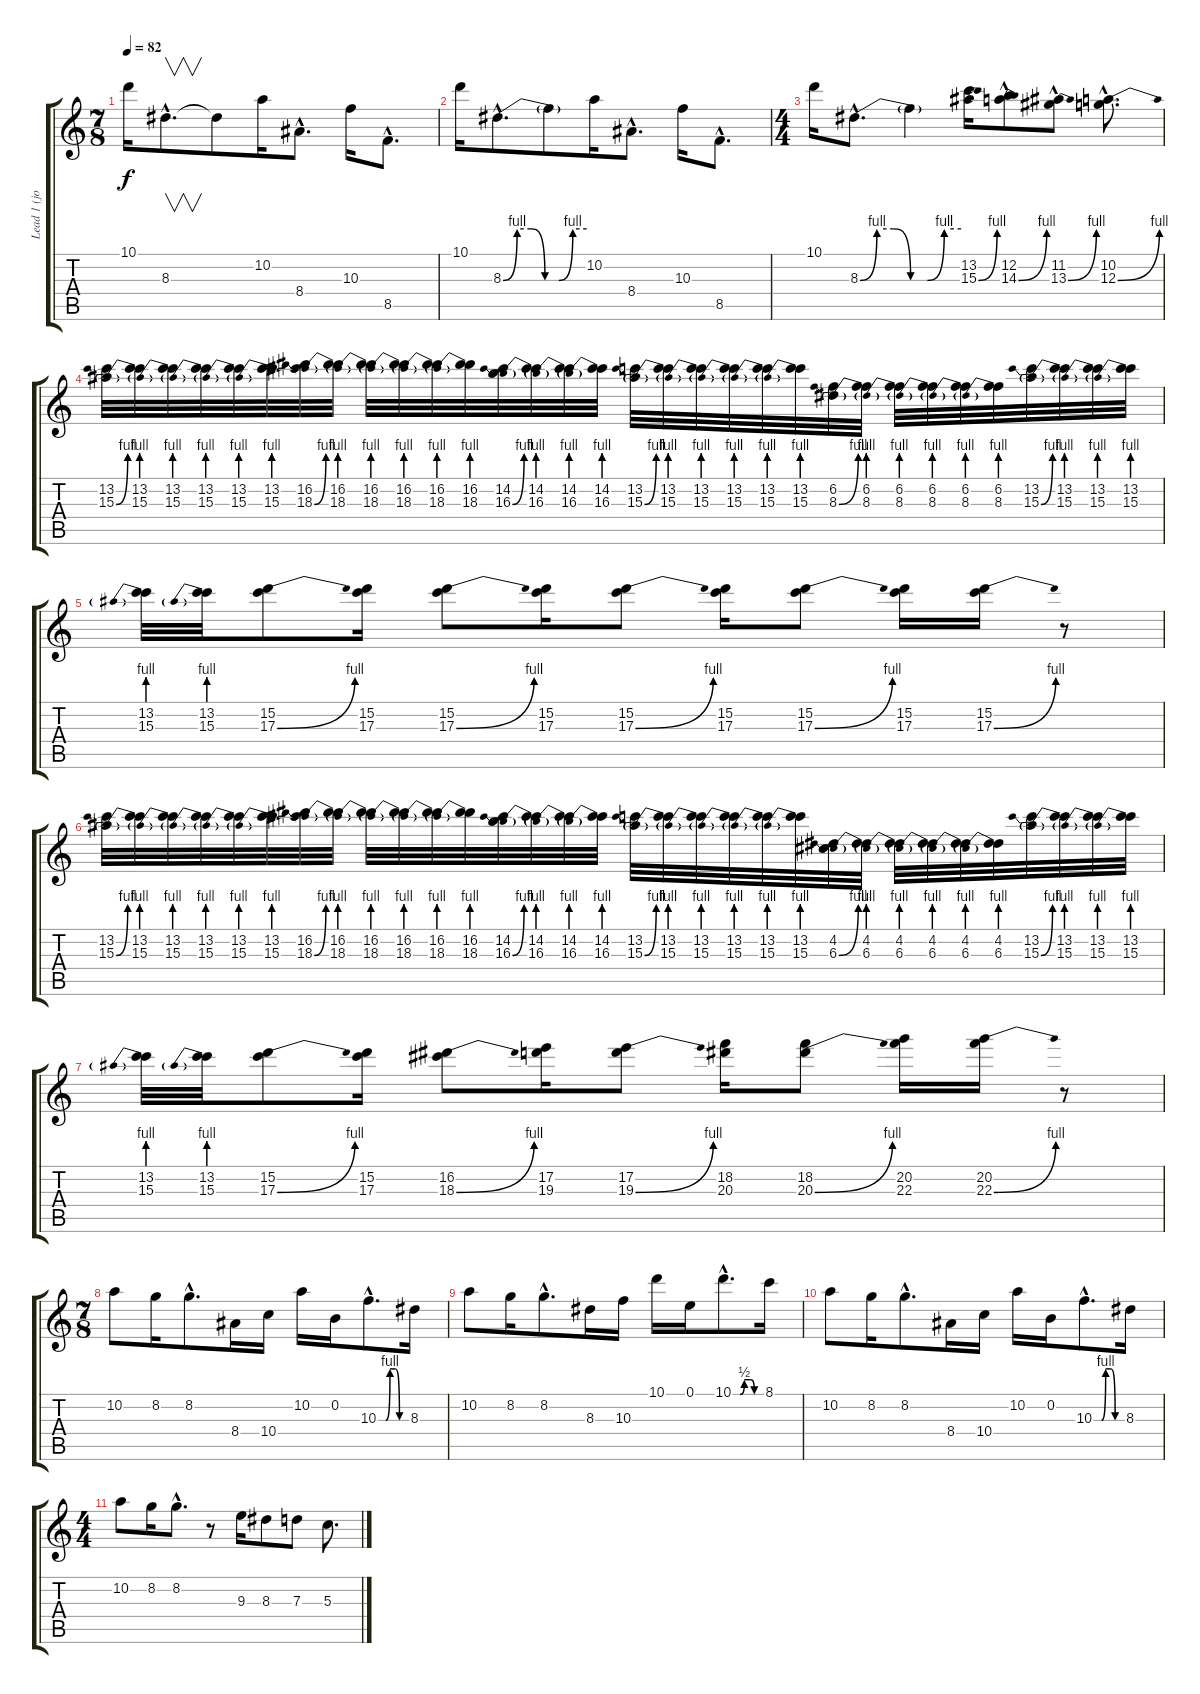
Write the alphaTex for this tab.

\track ("Lead 1 (jonny)" "Lead 1 (jo") {instrument electricguitarjazz}
\staff {score tabs}
\tuning (E4 B3 G3 D3 A2 E2) {hide}
\ts (7 8)
\tempo 82
\clef g2
\ks c
10.1.16{dy f} 8.3{hac}.8{v d} 8.3{t}.8 10.2.16 8.4{hac}.8{d} 10.3.16 8.5{hac}.8{d} |
10.1.16 8.3{be (custom 0 0 10 4 20 4 30 0 40 0 50 4 60 4) hac}.8{d} 8.3{t}.8 10.2.16 8.4{hac}.8{d} 10.3.16 8.5{hac}.8{d} |
\ts (4 4)
10.1.16 8.3{be (custom 0 0 10 4 20 4 30 0 40 0 50 4 60 4) hac}.8{d} 8.3{t}.4 (13.2 15.3{be (bend 0 0 60 4)}).16 (12.2{hac} 14.3{be (bend 0 0 60 4) hac}).8 (11.2{hac} 13.3{be (bend 0 0 60 4) hac}).8 (10.2{hac} 12.3{be (bend 0 0 60 4) hac}).8{d} |
(13.2 15.3{be (bend 0 0 60 4)}).32 (13.2 15.3{be (prebend 0 4 60 4)}).32 (13.2 15.3{be (prebend 0 4 60 4)}).32 (13.2 15.3{be (prebend 0 4 60 4)}).32 (13.2 15.3{be (prebend 0 4 60 4)}).32 (13.2 15.3{be (prebend 0 4 60 4)}).32 (16.2 18.3{be (bend 0 0 60 4)}).32 (16.2 18.3{be (prebend 0 4 60 4)}).32 (16.2 18.3{be (prebend 0 4 60 4)}).32 (16.2 18.3{be (prebend 0 4 60 4)}).32 (16.2 18.3{be (prebend 0 4 60 4)}).32 (16.2 18.3{be (prebend 0 4 60 4)}).32 (14.2 16.3{be (bend 0 0 60 4)}).32 (14.2 16.3{be (prebend 0 4 60 4)}).32 (14.2 16.3{be (prebend 0 4 60 4)}).32 (14.2 16.3{be (prebend 0 4 60 4)}).32 (13.2 15.3{be (bend 0 0 60 4)}).32 (13.2 15.3{be (prebend 0 4 60 4)}).32 (13.2 15.3{be (prebend 0 4 60 4)}).32 (13.2 15.3{be (prebend 0 4 60 4)}).32 (13.2 15.3{be (prebend 0 4 60 4)}).32 (13.2 15.3{be (prebend 0 4 60 4)}).32 (6.2 8.3{be (bend 0 0 60 4)}).32 (6.2 8.3{be (prebend 0 4 60 4)}).32 (6.2 8.3{be (prebend 0 4 60 4)}).32 (6.2 8.3{be (prebend 0 4 60 4)}).32 (6.2 8.3{be (prebend 0 4 60 4)}).32 (6.2 8.3{be (prebend 0 4 60 4)}).32 (13.2 15.3{be (bend 0 0 60 4)}).32 (13.2 15.3{be (prebend 0 4 60 4)}).32 (13.2 15.3{be (prebend 0 4 60 4)}).32 (13.2 15.3{be (prebend 0 4 60 4)}).32 |
(13.2 15.3{be (prebend 0 4 60 4)}).32 (13.2 15.3{be (prebend 0 4 60 4)}).32 (15.2 17.3{be (bend 0 0 60 4)}).8 (15.2 17.3).16 (15.2 17.3{be (bend 0 0 60 4)}).8 (15.2 17.3).16 (15.2 17.3{be (bend 0 0 60 4)}).8 (15.2 17.3).16 (15.2 17.3{be (bend 0 0 60 4)}).8 (15.2 17.3).16 (15.2 17.3{be (bend 0 0 60 4)}).16 r.8 |
(13.2 15.3{be (bend 0 0 60 4)}).32 (13.2 15.3{be (prebend 0 4 60 4)}).32 (13.2 15.3{be (prebend 0 4 60 4)}).32 (13.2 15.3{be (prebend 0 4 60 4)}).32 (13.2 15.3{be (prebend 0 4 60 4)}).32 (13.2 15.3{be (prebend 0 4 60 4)}).32 (16.2 18.3{be (bend 0 0 60 4)}).32 (16.2 18.3{be (prebend 0 4 60 4)}).32 (16.2 18.3{be (prebend 0 4 60 4)}).32 (16.2 18.3{be (prebend 0 4 60 4)}).32 (16.2 18.3{be (prebend 0 4 60 4)}).32 (16.2 18.3{be (prebend 0 4 60 4)}).32 (14.2 16.3{be (bend 0 0 60 4)}).32 (14.2 16.3{be (prebend 0 4 60 4)}).32 (14.2 16.3{be (prebend 0 4 60 4)}).32 (14.2 16.3{be (prebend 0 4 60 4)}).32 (13.2 15.3{be (bend 0 0 60 4)}).32 (13.2 15.3{be (prebend 0 4 60 4)}).32 (13.2 15.3{be (prebend 0 4 60 4)}).32 (13.2 15.3{be (prebend 0 4 60 4)}).32 (13.2 15.3{be (prebend 0 4 60 4)}).32 (13.2 15.3{be (prebend 0 4 60 4)}).32 (4.2 6.3{be (bend 0 0 60 4)}).32 (4.2 6.3{be (prebend 0 4 60 4)}).32 (4.2 6.3{be (prebend 0 4 60 4)}).32 (4.2 6.3{be (prebend 0 4 60 4)}).32 (4.2 6.3{be (prebend 0 4 60 4)}).32 (4.2 6.3{be (prebend 0 4 60 4)}).32 (13.2 15.3{be (bend 0 0 60 4)}).32 (13.2 15.3{be (prebend 0 4 60 4)}).32 (13.2 15.3{be (prebend 0 4 60 4)}).32 (13.2 15.3{be (prebend 0 4 60 4)}).32 |
(13.2 15.3{be (prebend 0 4 60 4)}).32 (13.2 15.3{be (prebend 0 4 60 4)}).32 (15.2 17.3{be (bend 0 0 60 4)}).8 (15.2 17.3).16 (16.2 18.3{be (bend 0 0 60 4)}).8 (17.2 19.3).16 (17.2 19.3{be (bend 0 0 60 4)}).8 (18.2 20.3).16 (18.2 20.3{be (bend 0 0 60 4)}).8 (20.2 22.3).16 (20.2 22.3{be (bend 0 0 60 4)}).16 r.8 |
\ts (7 8)
10.2.8 8.2.16 8.2{hac}.8{d} 8.4.16 10.4.16 10.2.16 0.2.16 10.3{be (custom 0 0 16 0 25 4 36 4 45 0 60 0) hac}.8{d} 8.3.16 |
10.2.8 8.2.16 8.2{hac}.8{d} 8.3.16 10.3.16 10.1.16 0.1.16 10.1{be (custom 0 0 15 0 24 2 37 2 45 0 60 0) hac}.8{d} 8.1.16 |
10.2.8 8.2.16 8.2{hac}.8{d} 8.4.16 10.4.16 10.2.16 0.2.16 10.3{be (custom 0 0 16 0 25 4 36 4 45 0 60 0) hac}.8{d} 8.3.16 |
\ts (4 4)
10.2.8 8.2.16 8.2{hac}.8{d} r.8 9.3.16 8.3.8 7.3.8 5.3.8{d}
